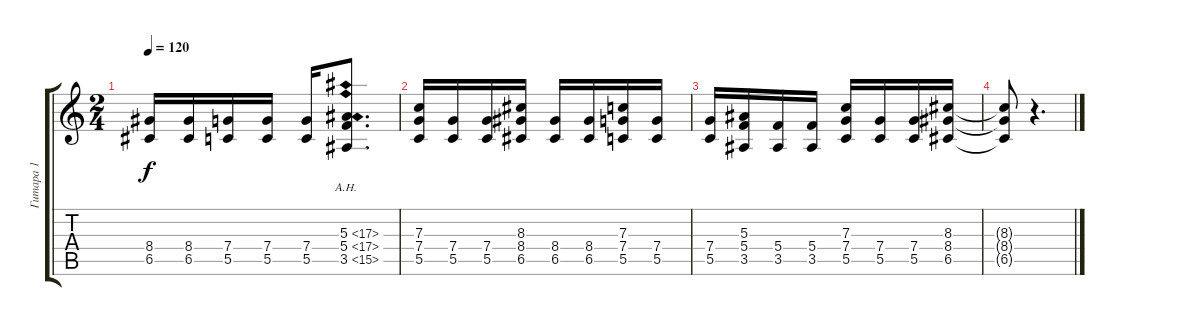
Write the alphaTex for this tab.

\track ("Гитара 1" "Гитара 1") {instrument distortionguitar}
\staff {score tabs}
\tuning (D4 A3 F3 C3 G2 D2) {hide}
\ts (2 4)
\tempo 120
\clef g2
\ks c
(8.4 6.5).16{dy f} (8.4 6.5).16 (7.4 5.5).16 (7.4 5.5).16 (7.4 5.5).16 (5.3{ah 12} 5.4{ah 12} 3.5{ah 12}).8{d} |
(7.3 7.4 5.5).16 (7.4 5.5).16 (7.4 5.5).16 (8.3 8.4 6.5).16 (8.4 6.5).16 (8.4 6.5).16 (7.3 7.4 5.5).16 (7.4 5.5).16 |
(7.4 5.5).16 (5.3 5.4 3.5).16 (5.4 3.5).16 (5.4 3.5).16 (7.3 7.4 5.5).16 (7.4 5.5).16 (7.4 5.5).16 (8.3 8.4 6.5).16 |
(8.3{t} 8.4{t} 6.5{t}).8 r.4{d}
